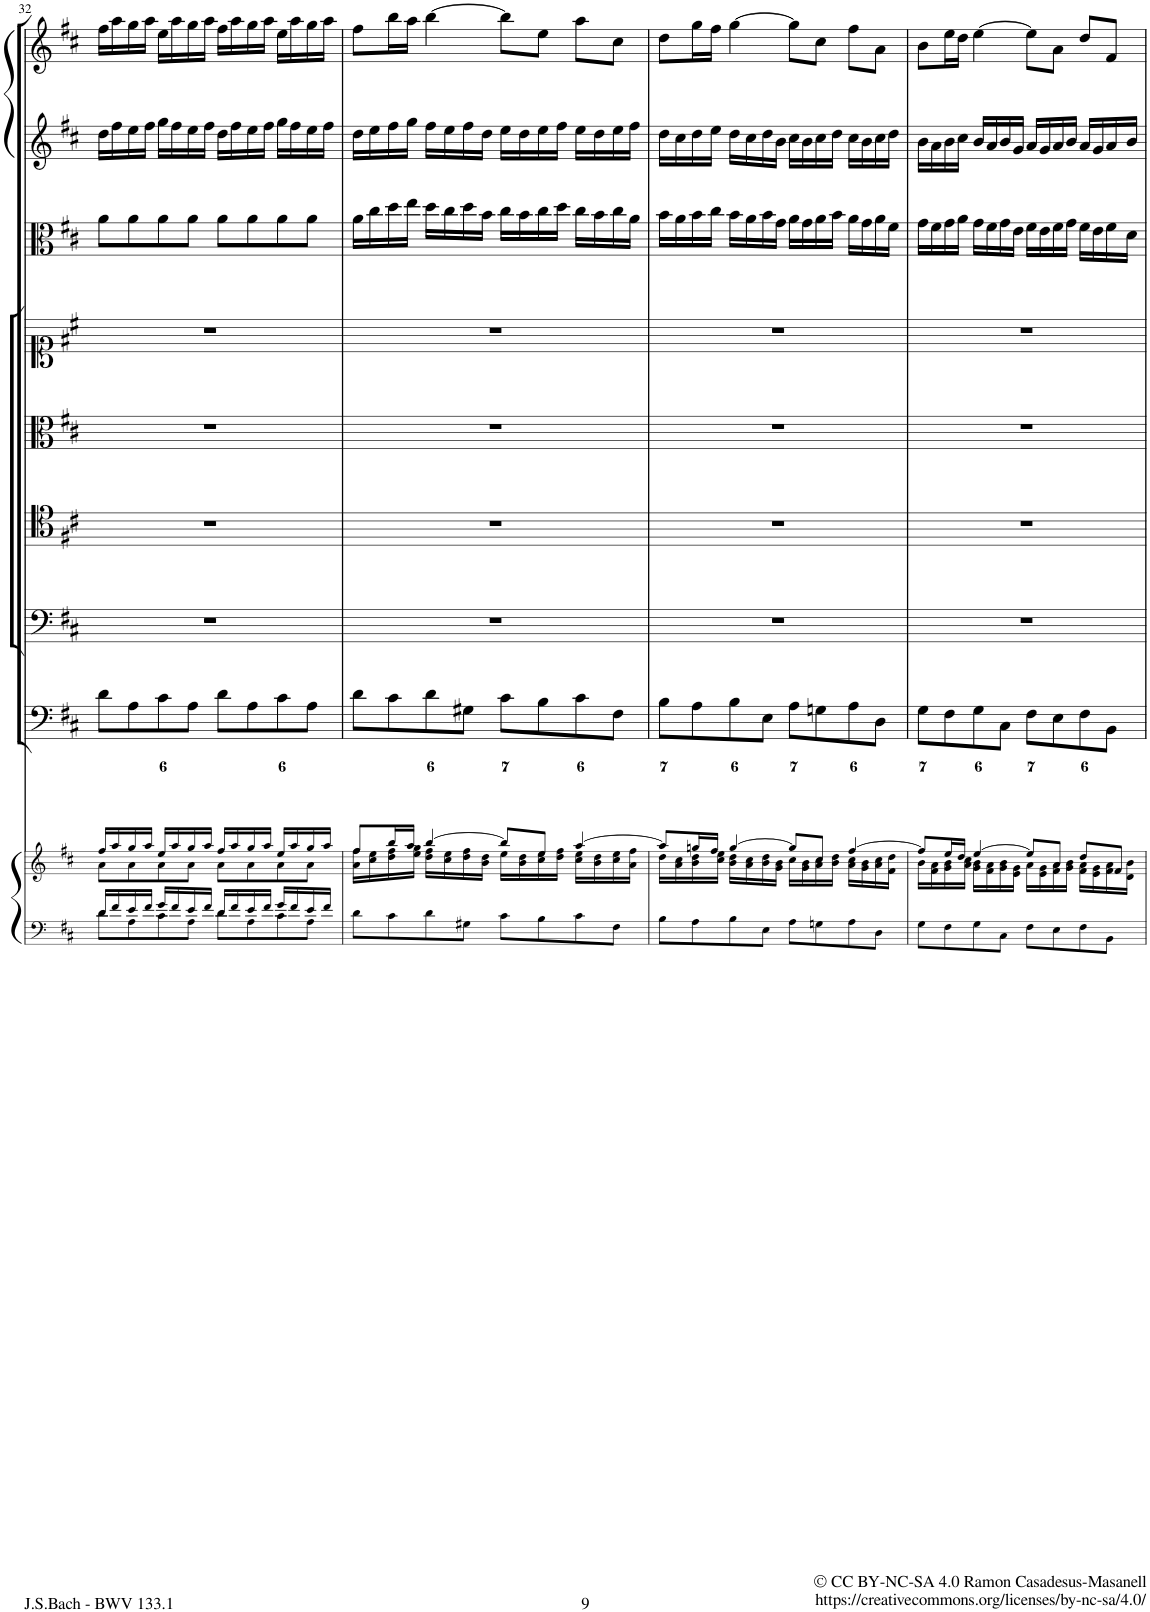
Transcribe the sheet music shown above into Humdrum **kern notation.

**kern	**kern	**kern	**kern	**kern	**kern	**kern	**kern	**kern	**kern
*part9	*part9	*part8	*part7	*part6	*part5	*part4	*part3	*part2	*part1
*staff10	*staff9	*staff8	*staff7	*staff6	*staff5	*staff4	*staff3	*staff2	*staff1
*I"Piano reduction	*	*I"Continuo	*I"Basso	*I"Tenore	*I"Alto	*I"Soprano Cornetto col Soprano	*I"Viola Oboe d'amore II colla Viola	*I"Violino II Oboe d'amore I col Violino II	*I"Violino I
*I'Pno	*	*	*	*	*	*	*I'Vla	*I'Vln	*I'Vln
!!LO:PB:g=z
*clefF4	*clefG2	*clefF4	*clefF4	*clefC4	*clefC3	*clefC1	*clefC3	*clefG2	*clefG2
*k[f#c#]	*k[f#c#]	*k[f#c#]	*k[f#c#]	*k[f#c#]	*k[f#c#]	*k[f#c#]	*k[f#c#]	*k[f#c#]	*k[f#c#]
*M2/2	*M2/2	*M2/2	*M2/2	*M2/2	*M2/2	*M2/2	*M2/2	*M2/2	*M2/2
*met(c|)	*met(c|)	*met(c|)	*met(c|)	*met(c|)	*met(c|)	*met(c|)	*met(c|)	*met(c|)	*met(c|)
=32	=32	=32	=32	=32	=32	=32	=32	=32	=32
*^	*^	*	*	*	*	*	*	*	*
16d/LL	8d\L	16ff#/LL	8a\L	8d\L	1r	1r	1r	1r	8a\L	16dd\LL	16ff#\LL
16f#/	.	16aa/	.	.	.	.	.	.	.	16ff#\	16aa\
16e/	8A\	16gg/	8a\	8A\	.	.	.	.	8a\	16ee\	16gg\
16f#/JJ	.	16aa/JJ	.	.	.	.	.	.	.	16ff#\JJ	16aa\JJ
16g/LL	8c#\	16ee/LL	8a\	8c#\	.	.	.	.	8a\	16gg\LL	16ee\LL
16f#/	.	16aa/	.	.	.	.	.	.	.	16ff#\	16aa\
16e/	8A\J	16gg/	8a\J	8A\J	.	.	.	.	8a\J	16ee\	16gg\
16f#/JJ	.	16aa/JJ	.	.	.	.	.	.	.	16ff#\JJ	16aa\JJ
16d/LL	8d\L	16ff#/LL	8a\L	8d\L	.	.	.	.	8a\L	16dd\LL	16ff#\LL
16f#/	.	16aa/	.	.	.	.	.	.	.	16ff#\	16aa\
16e/	8A\	16gg/	8a\	8A\	.	.	.	.	8a\	16ee\	16gg\
16f#/JJ	.	16aa/JJ	.	.	.	.	.	.	.	16ff#\JJ	16aa\JJ
16g/LL	8c#\	16ee/LL	8a\	8c#\	.	.	.	.	8a\	16gg\LL	16ee\LL
16f#/	.	16aa/	.	.	.	.	.	.	.	16ff#\	16aa\
16e/	8A\J	16gg/	8a\J	8A\J	.	.	.	.	8a\J	16ee\	16gg\
16f#/JJ	.	16aa/JJ	.	.	.	.	.	.	.	16ff#\JJ	16aa\JJ
*v	*v	*	*	*	*	*	*	*	*	*	*
=33	=33	=33	=33	=33	=33	=33	=33	=33	=33	=33
8d\L	8ff#/L	16a\ 16ff#\LL	8d\L	1r	1r	1r	1r	16a\LL	16dd\LL	8ff#\L
.	.	16cc#\ 16ee\	.	.	.	.	.	16cc#\	16ee\	.
8c#\	16bb/L	16dd\ 16ff#\	8c#\	.	.	.	.	16dd\	16ff#\	16bb\L
.	16aa/JJ	16ee\ 16gg\JJ	.	.	.	.	.	16ee\JJ	16gg\JJ	16aa\JJ
8d\	[4bb/	16dd\ 16ff#\LL	8d\	.	.	.	.	16dd\LL	16ff#\LL	[4bb\
.	.	16cc#\ 16ee\	.	.	.	.	.	16cc#\	16ee\	.
8G#X\J	.	16dd\ 16ff#\	8G#X\J	.	.	.	.	16dd\	16ff#\	.
.	.	16b\ 16dd\JJ	.	.	.	.	.	16b\JJ	16dd\JJ	.
8c#\L	8bb/L]	16ee\LL	8c#\L	.	.	.	.	16cc#\LL	16ee\LL	8bb\L]
.	.	16b\ 16dd\	.	.	.	.	.	16b\	16dd\	.
8B\	8ee/J	16cc#\ 16ee\	8B\	.	.	.	.	16cc#\	16ee\	8ee\J
.	.	16dd\ 16ff#\JJ	.	.	.	.	.	16dd\JJ	16ff#\JJ	.
8c#\	[4aa/	16cc#\ 16ee\LL	8c#\	.	.	.	.	16cc#\LL	16ee\LL	8aa\L
.	.	16b\ 16dd\	.	.	.	.	.	16b\	16dd\	.
8F#\J	.	16cc#\ 16ee\	8F#\J	.	.	.	.	16cc#\	16ee\	8cc#\J
.	.	16a\ 16ff#\JJ	.	.	.	.	.	16a\JJ	16ff#\JJ	.
=34	=34	=34	=34	=34	=34	=34	=34	=34	=34	=34
8B\L	8aa/L]	16dd\LL	8B\L	1r	1r	1r	1r	16b\LL	16dd\LL	8dd\L
.	.	16a\ 16cc#\	.	.	.	.	.	16a\	16cc#\	.
8A\	16ggn/L	16b\ 16dd\	8A\	.	.	.	.	16b\	16dd\	16gg\L
.	16ff#/JJ	16cc#\ 16ee\JJ	.	.	.	.	.	16cc#\JJ	16ee\JJ	16ff#\JJ
8B\	[4gg/	16b\ 16dd\LL	8B\	.	.	.	.	16b\LL	16dd\LL	[4gg\
.	.	16a\ 16cc#\	.	.	.	.	.	16a\	16cc#\	.
8E\J	.	16b\ 16dd\	8E\J	.	.	.	.	16b\	16dd\	.
.	.	16g\ 16b\JJ	.	.	.	.	.	16g\JJ	16b\JJ	.
8A\L	8gg/L]	16cc#\LL	8A\L	.	.	.	.	16a\LL	16cc#\LL	8gg\L]
.	.	16g\ 16b\	.	.	.	.	.	16g\	16b\	.
8Gn\	8cc#/J	16a\ 16cc#\	8Gn\	.	.	.	.	16a\	16cc#\	8cc#\J
.	.	16b\ 16dd\JJ	.	.	.	.	.	16b\JJ	16dd\JJ	.
8A\	[4ff#/	16a\ 16cc#\LL	8A\	.	.	.	.	16a\LL	16cc#\LL	8ff#\L
.	.	16g\ 16b\	.	.	.	.	.	16g\	16b\	.
8D\J	.	16a\ 16cc#\	8D\J	.	.	.	.	16a\	16cc#\	8a\J
.	.	16f#\ 16dd\JJ	.	.	.	.	.	16f#\JJ	16dd\JJ	.
=35	=35	=35	=35	=35	=35	=35	=35	=35	=35	=35
8G\L	8ff#/L]	16b\LL	8G\L	1r	1r	1r	1r	16g\LL	16b\LL	8b\L
.	.	16f#\ 16a\	.	.	.	.	.	16f#\	16a\	.
8F#\	16ee/L	16g\ 16b\	8F#\	.	.	.	.	16g\	16b\	16ee\L
.	16dd/JJ	16a\ 16cc#\JJ	.	.	.	.	.	16a\JJ	16cc#\JJ	16dd\JJ
8G\	[4ee/	16g\ 16b\LL	8G\	.	.	.	.	16g\LL	16b/LL	[4ee\
.	.	16f#\ 16a\	.	.	.	.	.	16f#\	16a/	.
8C#\J	.	16g\ 16b\	8C#\J	.	.	.	.	16g\	16b/	.
.	.	16e\ 16g\JJ	.	.	.	.	.	16e\JJ	16g/JJ	.
8F#\L	8ee/L]	16a\LL	8F#\L	.	.	.	.	16f#\LL	16a/LL	8ee\L]
.	.	16e\ 16g\	.	.	.	.	.	16e\	16g/	.
8E\	8a/J	16f#\ 16a\	8E\	.	.	.	.	16f#\	16a/	8a\J
.	.	16g\ 16b\JJ	.	.	.	.	.	16g\JJ	16b/JJ	.
8F#\	8dd/L	16f#\ 16a\LL	8F#\	.	.	.	.	16f#\LL	16a/LL	8dd/L
.	.	16e\ 16g\	.	.	.	.	.	16e\	16g/	.
8BB\J	8f#/J	16f#\ 16a\	8BB\J	.	.	.	.	16f#\	16a/	8f#/J
.	.	16d\ 16b\JJ	.	.	.	.	.	16d\JJ	16b/JJ	.
*	*v	*v	*	*	*	*	*	*	*	*
=	=	=	=	=	=	=	=	=	=
*-	*-	*-	*-	*-	*-	*-	*-	*-	*-
